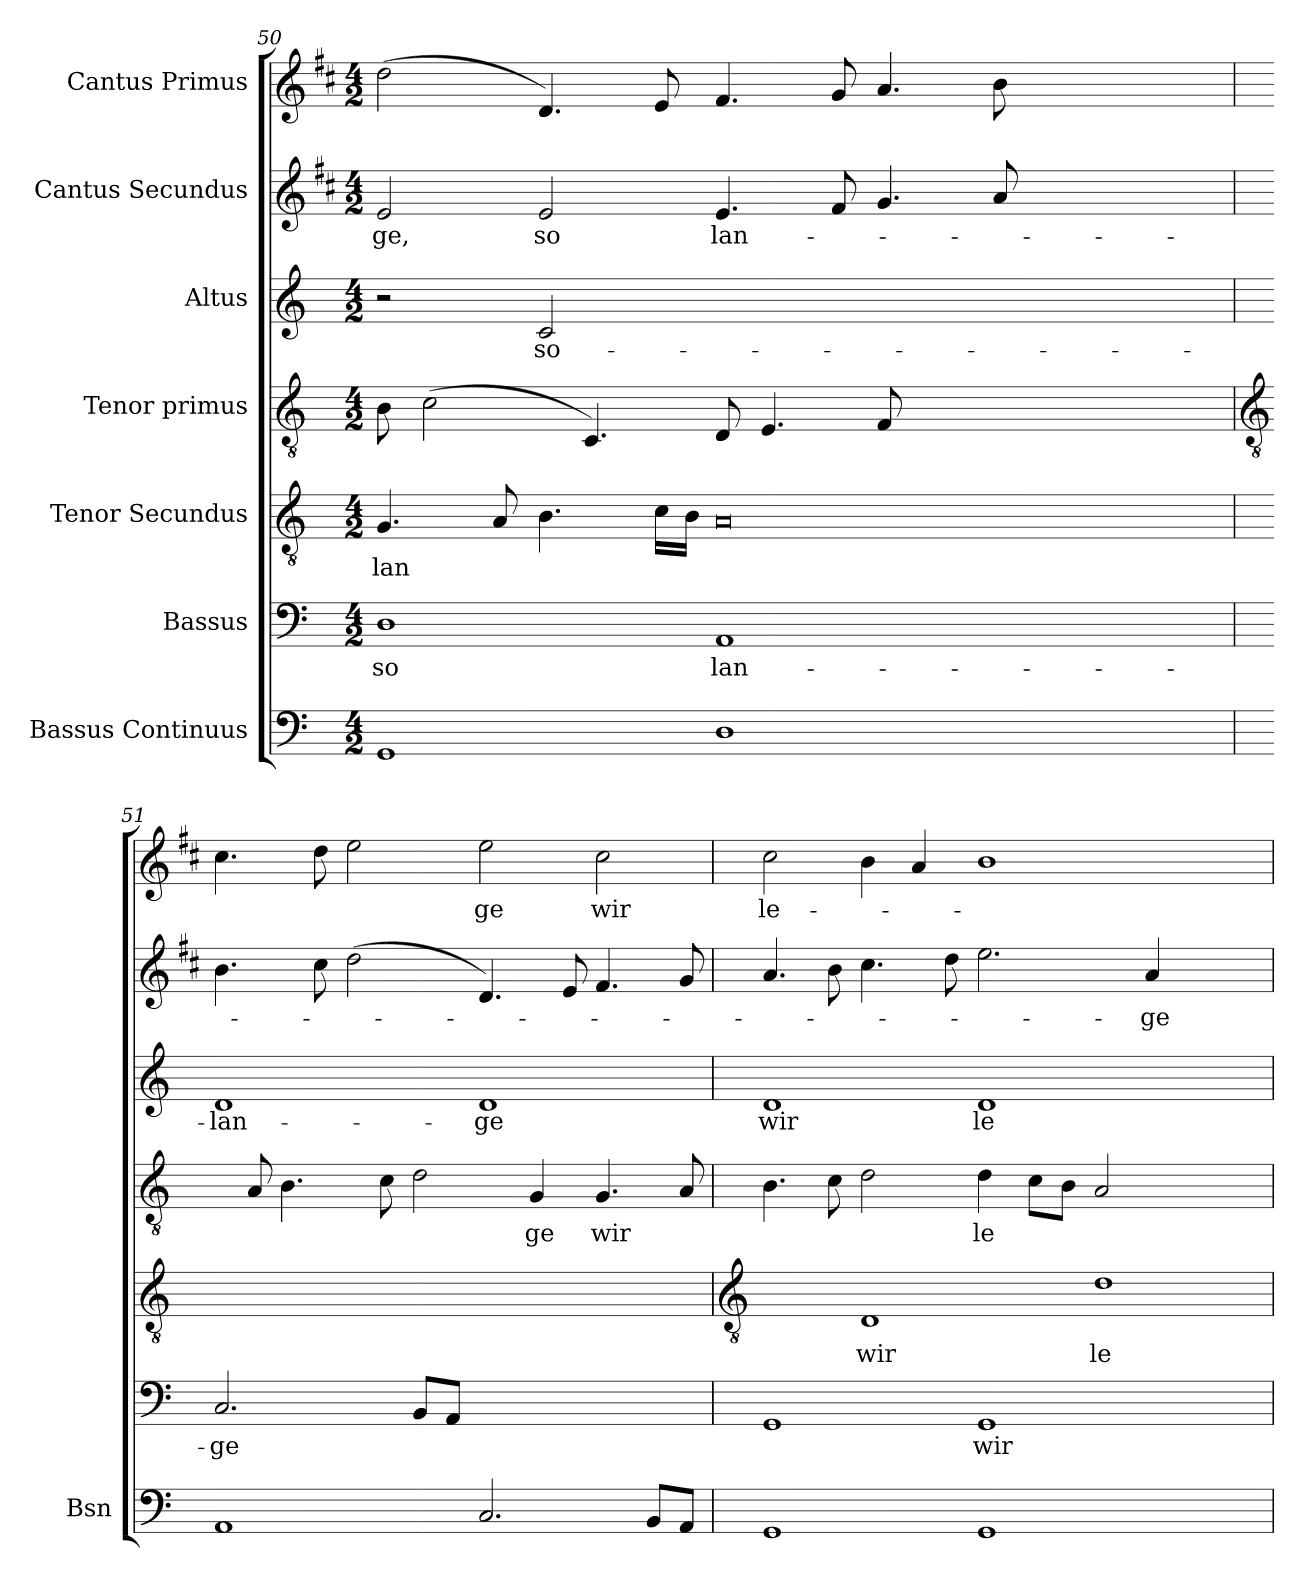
**kern	**kern	**text	**kern	**text	**kern	**text	**kern	**text	**kern	**text	**kern	**text
*part7	*part6	*part6	*part5	*part5	*part4	*part4	*part3	*part3	*part2	*part2	*part1	*part1
*staff7	*staff6	*staff6	*staff5	*staff5	*staff4	*staff4	*staff3	*staff3	*staff2	*staff2	*staff1	*staff1
*I"Bassus Continuus	*I"Bassus	*	*I"Tenor Secundus	*	*I"Tenor primus	*	*I"Altus	*	*I"Cantus Secundus	*	*I"Cantus Primus	*
*I'Bsn	*	*	*	*	*	*	*	*	*	*	*	*
*clefF4	*clefF4	*	*clefGv2	*	*clefGv2	*	*clefG2	*	*clefG2	*	*clefG2	*
*	*	*	*	*	*	*	*	*	*ITrd1c2	*	*ITrd1c2	*
*k[]	*k[]	*	*k[]	*	*k[]	*	*k[]	*	*k[]	*	*k[]	*
*C:	*C:	*	*C:	*	*C:	*	*C:	*	*C:	*	*C:	*
*M4/2	*M4/2	*	*M4/2	*	*M4/2	*	*M4/2	*	*M4/2	*	*M4/2	*
=50	=50	=50	=50	=50	=50	=50	=50	=50	=50	=50	=50	=50
!	!	!LO:LY:b	!	!LO:LY:b	!	!	!	!	!	!LO:LY:b	!	!
1GG	1D	so	4.G	lan	8B	.	2r	.	2d	-ge,	(>2cc	.
.	.	.	.	.	(>2c	.	.	.	.	.	.	.
.	.	.	8A	.	.	.	.	.	.	.	.	.
!	!	!	!	!	!	!	!	!LO:LY:b	!	!LO:LY:b	!	!
.	.	.	4.B	.	.	.	2c	so-	2d	so	4.c)	.
.	.	.	.	.	4.C)	.	.	.	.	.	.	.
.	.	.	16cLL	.	.	.	.	.	.	.	8d	.
.	.	.	16BJJ	.	.	.	.	.	.	.	.	.
!	!	!LO:LY:b	!	!	!	!	!	!	!	!LO:LY:b	!	!
1D	1AA	lan-	0A	.	8D	.	0ryy	.	4.d	lan-	4.e	.
.	.	.	.	.	4.E	.	.	.	.	.	.	.
.	.	.	.	.	.	.	.	.	8e	.	8f	.
.	.	.	.	.	8F	.	.	.	4.f	.	4.g	.
.	.	.	.	.	[4Gyy	.	.	.	.	.	.	.
.	.	.	.	.	1ryy	.	.	.	8g	.	8a	.
1ryy	1ryy	.	.	.	.	.	.	.	1ryy	.	1ryy	.
.	.	.	.	.	8ryy	.	.	.	.	.	.	.
!!LO:LB:g=z
=51	=51	=51	=51	=51	=51	=51	=51	=51	=51	=51	=51	=51
*	*	*	*	*	*clefGv2	*	*	*	*	*	*	*
!	!	!LO:LY:b	!	!LO:LY:b	!	!	!	!LO:LY:b	!	!	!	!
1AA	2.C	-ge	[1Gyy	ge	8Gyy]	.	1d	-lan-	4.a	.	4.b	.
.	.	.	.	.	8A	.	.	.	.	.	.	.
.	.	.	.	.	4.B	.	.	.	.	.	.	.
.	.	.	.	.	.	.	.	.	8b	.	8cc	.
.	.	.	.	.	.	.	.	.	(>2cc	.	2dd	.
.	.	.	.	.	8c	.	.	.	.	.	.	.
.	8BBL	.	.	.	2d	.	.	.	.	.	.	.
.	8AAJ	.	.	.	.	.	.	.	.	.	.	.
!	!	!	!	!	!	!	!	!LO:LY:b	!	!	!	!LO:LY:b
2.C	1ryy	.	1ryy	.	.	.	1d	-ge	4.c)	.	2dd	-ge
!	!	!	!	!	!	!LO:LY:b	!	!	!	!	!	!
.	.	.	.	.	4G	-ge	.	.	.	.	.	.
.	.	.	.	.	.	.	.	.	8d	.	.	.
!	!	!	!	!	!	!LO:LY:b	!	!	!	!	!	!LO:LY:b
.	.	.	.	.	4.G	wir	.	.	4.e	.	2b	wir
8BBL	.	.	.	.	.	.	.	.	.	.	.	.
8AAJ	.	.	.	.	8A	.	.	.	8f	.	.	.
!!LO:LB:g=z
=52	=52	=52	=52	=52	=52	=52	=52	=52	=52	=52	=52	=52
*	*	*	*clefGv2	*	*	*	*	*	*	*	*	*
!	!	!	!	!	!	!	!	!LO:LY:b	!	!	!	!LO:LY:b
1GG	1GG	.	2Gyy]	.	4.B	.	1d	wir	4.g	.	2b	le-
.	.	.	.	.	8c	.	.	.	8a	.	.	.
!	!	!	!	!LO:LY:b	!	!	!	!	!	!	!	!
.	.	.	1D	wir	2d	.	.	.	4.b	.	4a	.
.	.	.	.	.	.	.	.	.	.	.	4g	.
.	.	.	.	.	.	.	.	.	8cc	.	.	.
!	!	!LO:LY:b	!	!	!	!LO:LY:b	!	!LO:LY:b	!	!	!	!
1GG	1GG	wir	.	.	4d	le	1d	le-	2.dd	.	1a	.
.	.	.	.	.	8cL	.	.	.	.	.	.	.
.	.	.	.	.	8BJ	.	.	.	.	.	.	.
!	!	!	!	!LO:LY:b	!	!	!	!	!	!	!	!
.	.	.	1d	le-	2A	.	.	.	.	.	.	.
!	!	!	!	!	!	!	!	!	!	!LO:LY:b	!	!
.	.	.	.	.	.	.	.	.	4g	-ge	.	.
2ryy	2ryy	.	.	.	2ryy	.	2ryy	.	2ryy	.	2ryy	.
=	=	=	=	=	=	=	=	=	=	=	=	=
*-	*-	*-	*-	*-	*-	*-	*-	*-	*-	*-	*-	*-
